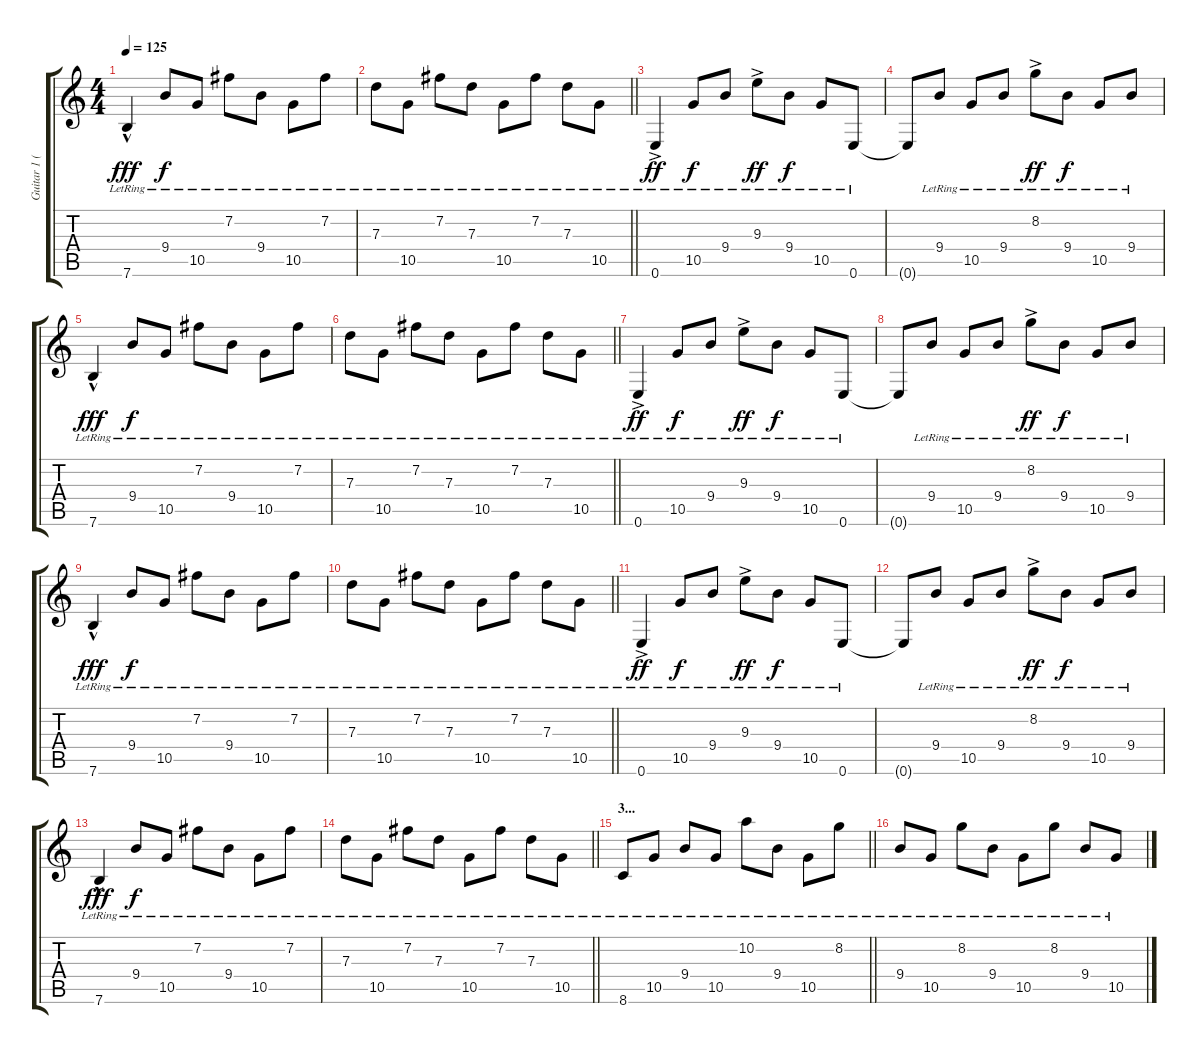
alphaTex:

\track ("Guitar 1 (main rhythm)" "Guitar 1 (") {instrument acousticguitarnylon}
\staff {score tabs}
\tuning (E4 B3 G3 D3 A2 E2) {hide}
\ts (4 4)
\tempo 125
\clef g2
\ks c
7.6{hac lr}.4{dy fff} 9.4{lr}.8{dy f} 10.5{lr}.8 7.2{lr}.8 9.4{lr}.8 10.5{lr}.8 7.2{lr}.8 |
\barLineRight lightlight
7.3{lr}.8 10.5{lr}.8 7.2{lr}.8 7.3{lr}.8 10.5{lr}.8 7.2{lr}.8 7.3{lr}.8 10.5{lr}.8 |
0.6{ac lr}.4{dy ff} 10.5{lr}.8{dy f} 9.4{lr}.8 9.3{ac lr}.8{dy ff} 9.4{lr}.8{dy f} 10.5{lr}.8 0.6{lr}.8 |
0.6{t}.8 9.4{lr}.8 10.5{lr}.8 9.4{lr}.8 8.2{ac lr}.8{dy ff} 9.4{lr}.8{dy f} 10.5{lr}.8 9.4{lr}.8 |
7.6{hac lr}.4{dy fff} 9.4{lr}.8{dy f} 10.5{lr}.8 7.2{lr}.8 9.4{lr}.8 10.5{lr}.8 7.2{lr}.8 |
\barLineRight lightlight
7.3{lr}.8 10.5{lr}.8 7.2{lr}.8 7.3{lr}.8 10.5{lr}.8 7.2{lr}.8 7.3{lr}.8 10.5{lr}.8 |
0.6{ac lr}.4{dy ff} 10.5{lr}.8{dy f} 9.4{lr}.8 9.3{ac lr}.8{dy ff} 9.4{lr}.8{dy f} 10.5{lr}.8 0.6{lr}.8 |
0.6{t}.8 9.4{lr}.8 10.5{lr}.8 9.4{lr}.8 8.2{ac lr}.8{dy ff} 9.4{lr}.8{dy f} 10.5{lr}.8 9.4{lr}.8 |
7.6{hac lr}.4{dy fff} 9.4{lr}.8{dy f} 10.5{lr}.8 7.2{lr}.8 9.4{lr}.8 10.5{lr}.8 7.2{lr}.8 |
\barLineRight lightlight
7.3{lr}.8 10.5{lr}.8 7.2{lr}.8 7.3{lr}.8 10.5{lr}.8 7.2{lr}.8 7.3{lr}.8 10.5{lr}.8 |
0.6{ac lr}.4{dy ff} 10.5{lr}.8{dy f} 9.4{lr}.8 9.3{ac lr}.8{dy ff} 9.4{lr}.8{dy f} 10.5{lr}.8 0.6{lr}.8 |
0.6{t}.8 9.4{lr}.8 10.5{lr}.8 9.4{lr}.8 8.2{ac lr}.8{dy ff} 9.4{lr}.8{dy f} 10.5{lr}.8 9.4{lr}.8 |
7.6{hac lr}.4{dy fff} 9.4{lr}.8{dy f} 10.5{lr}.8 7.2{lr}.8 9.4{lr}.8 10.5{lr}.8 7.2{lr}.8 |
\barLineRight lightlight
7.3{lr}.8 10.5{lr}.8 7.2{lr}.8 7.3{lr}.8 10.5{lr}.8 7.2{lr}.8 7.3{lr}.8 10.5{lr}.8 |
\section ("" "3...")
\barLineRight lightlight
8.6{lr}.8 10.5{lr}.8 9.4{lr}.8 10.5{lr}.8 10.2{lr}.8 9.4{lr}.8 10.5{lr}.8 8.2{lr}.8 |
9.4{lr}.8 10.5{lr}.8 8.2{lr}.8 9.4{lr}.8 10.5{lr}.8 8.2{lr}.8 9.4{lr}.8 10.5{lr}.8
